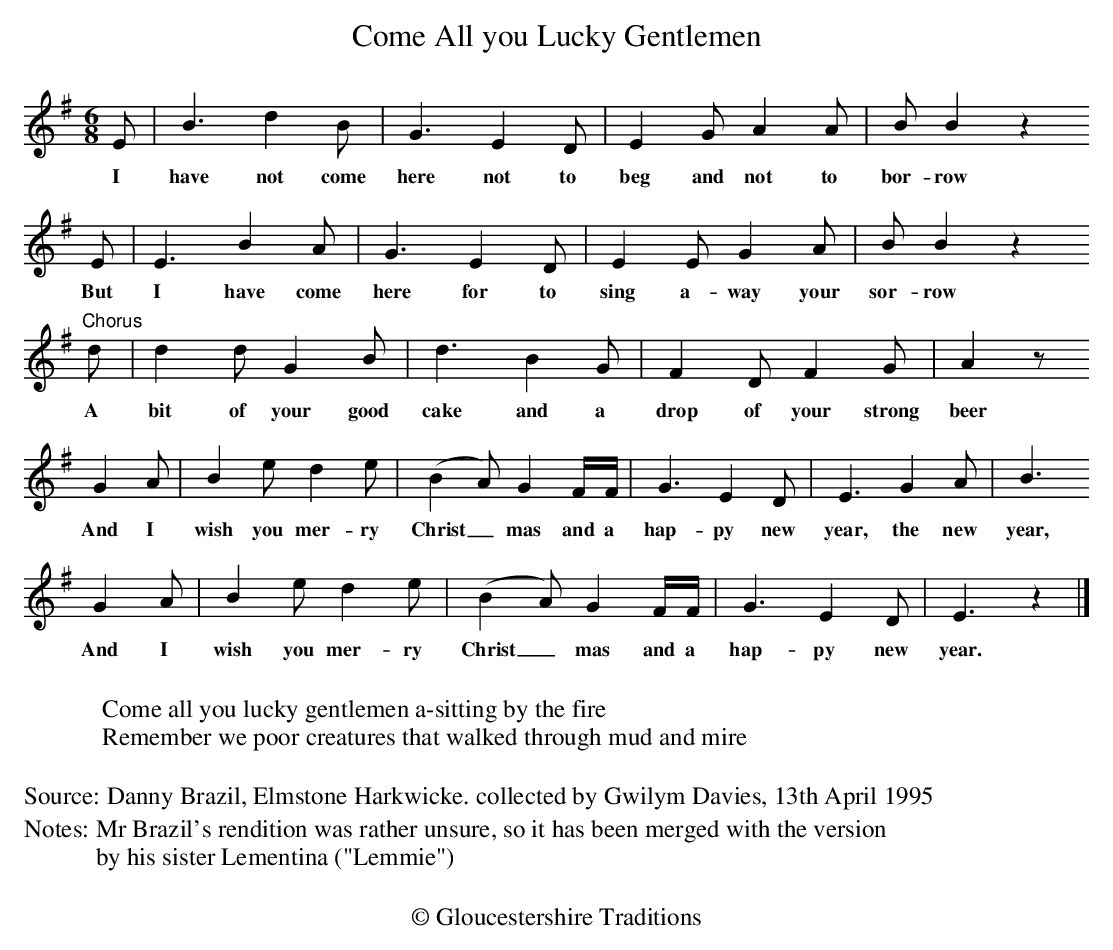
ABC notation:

X:1
T: Come All you Lucky Gentlemen
M: 6/8
L: 1/8
K: Emin
E | B3d2B | G3E2D | E2GA2A| BB2z2
w:I have not come here not to beg and not to bor-row
E | E3B2A | G3E2D | E2EG2A | BB2z2
w:But I have come here for to sing a-way your sor-row
"Chorus"d | d2dG2B | d3B2G | F2DF2G | A2z
w:A bit of your good cake and a drop of your strong beer
G2A | B2e d2e | (B2A)G2F/F/ | G3E2D | E3G2A | B3
w:And I wish you mer-ry Christ_mas and a hap-py new year, the new year,
G2A | B2e d2e | (B2A)G2F/F/ | G3E2D | E3z2|]
w:And I wish you mer-ry Christ_mas and a hap-py new year.
W:
W:Come all you lucky gentlemen a-sitting by the fire
W:Remember we poor creatures that walked through mud and mire
W:
